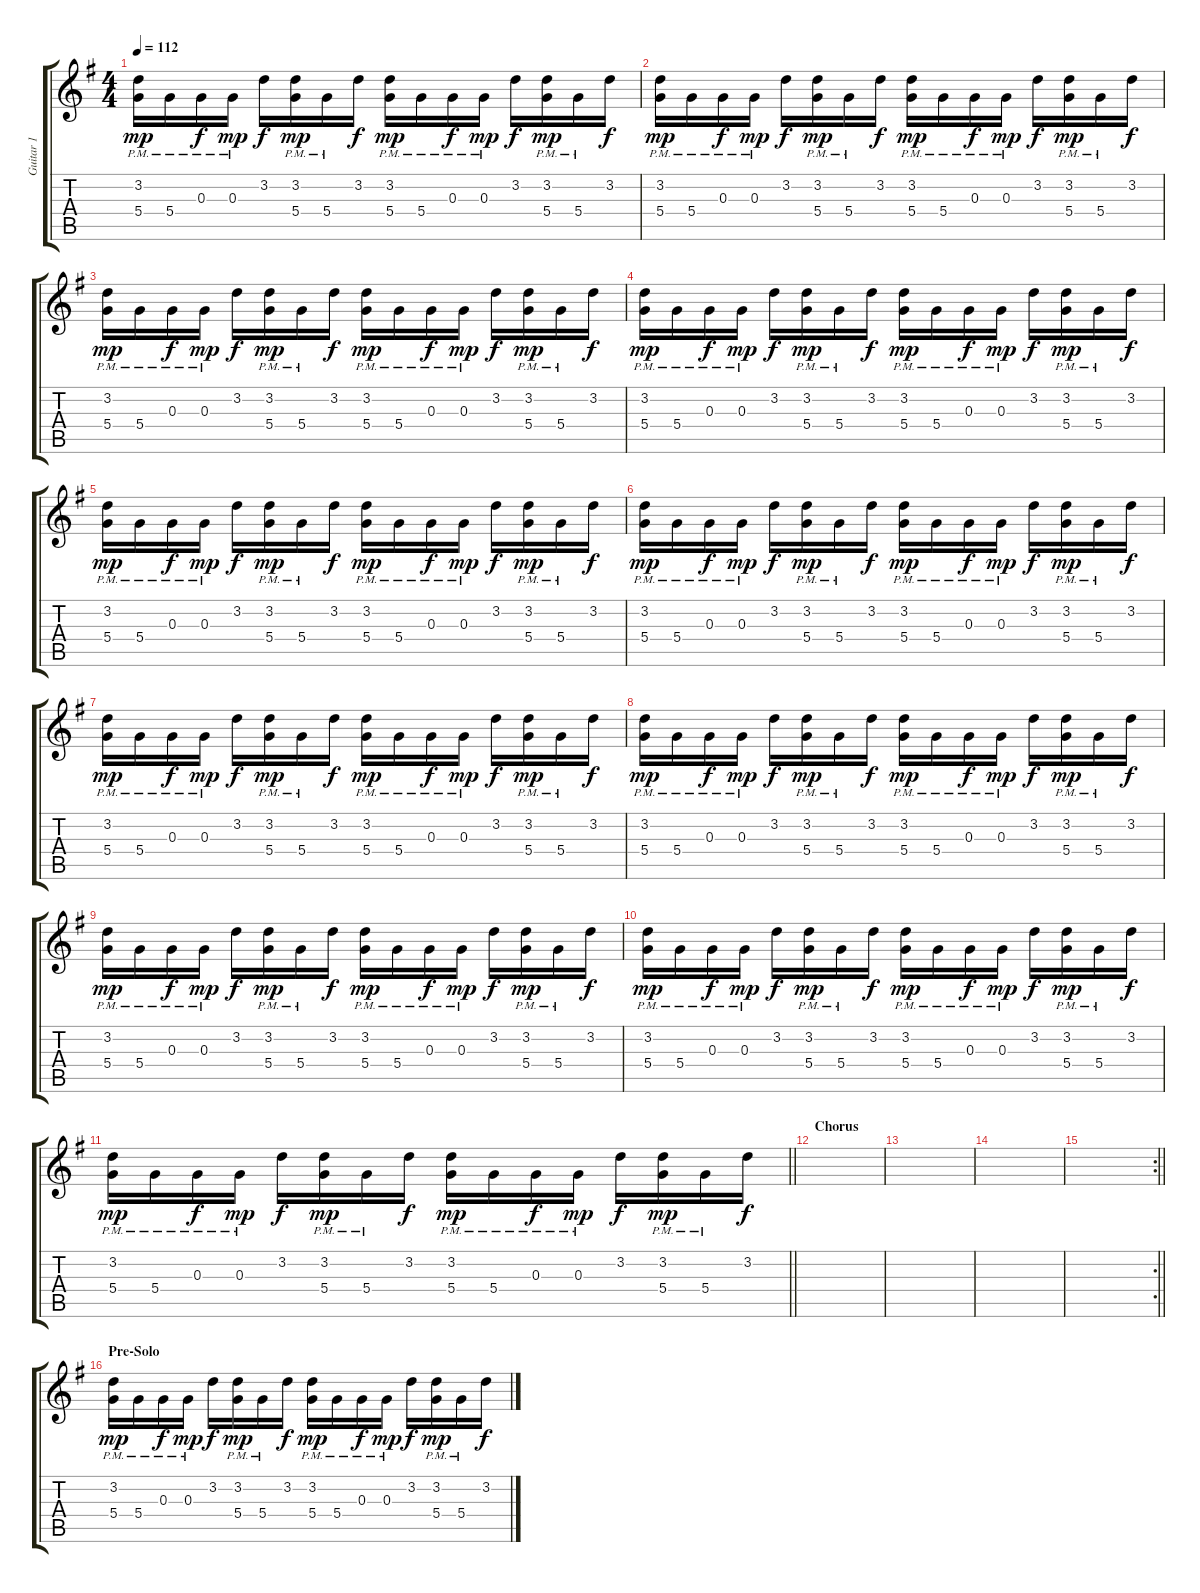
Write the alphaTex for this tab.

\track ("Guitar 1" "Guitar 1") {instrument electricguitarclean}
\staff {score tabs}
\tuning (E4 B3 G3 D3 A2 E2) {hide}
\ts (4 4)
\tempo 112
\clef g2
\ks g
(3.2 5.4{pm}).16{dy mp} 5.4{pm}.16 0.3{pm}.16{dy f} 0.3{pm}.16{dy mp} 3.2.16{dy f} (3.2 5.4{pm}).16{dy mp} 5.4{pm}.16 3.2.16{dy f} (3.2 5.4{pm}).16{dy mp} 5.4{pm}.16 0.3{pm}.16{dy f} 0.3{pm}.16{dy mp} 3.2.16{dy f} (3.2 5.4{pm}).16{dy mp} 5.4{pm}.16 3.2.16{dy f} |
(3.2 5.4{pm}).16{dy mp} 5.4{pm}.16 0.3{pm}.16{dy f} 0.3{pm}.16{dy mp} 3.2.16{dy f} (3.2 5.4{pm}).16{dy mp} 5.4{pm}.16 3.2.16{dy f} (3.2 5.4{pm}).16{dy mp} 5.4{pm}.16 0.3{pm}.16{dy f} 0.3{pm}.16{dy mp} 3.2.16{dy f} (3.2 5.4{pm}).16{dy mp} 5.4{pm}.16 3.2.16{dy f} |
(3.2 5.4{pm}).16{dy mp} 5.4{pm}.16 0.3{pm}.16{dy f} 0.3{pm}.16{dy mp} 3.2.16{dy f} (3.2 5.4{pm}).16{dy mp} 5.4{pm}.16 3.2.16{dy f} (3.2 5.4{pm}).16{dy mp} 5.4{pm}.16 0.3{pm}.16{dy f} 0.3{pm}.16{dy mp} 3.2.16{dy f} (3.2 5.4{pm}).16{dy mp} 5.4{pm}.16 3.2.16{dy f} |
(3.2 5.4{pm}).16{dy mp} 5.4{pm}.16 0.3{pm}.16{dy f} 0.3{pm}.16{dy mp} 3.2.16{dy f} (3.2 5.4{pm}).16{dy mp} 5.4{pm}.16 3.2.16{dy f} (3.2 5.4{pm}).16{dy mp} 5.4{pm}.16 0.3{pm}.16{dy f} 0.3{pm}.16{dy mp} 3.2.16{dy f} (3.2 5.4{pm}).16{dy mp} 5.4{pm}.16 3.2.16{dy f} |
(3.2 5.4{pm}).16{dy mp} 5.4{pm}.16 0.3{pm}.16{dy f} 0.3{pm}.16{dy mp} 3.2.16{dy f} (3.2 5.4{pm}).16{dy mp} 5.4{pm}.16 3.2.16{dy f} (3.2 5.4{pm}).16{dy mp} 5.4{pm}.16 0.3{pm}.16{dy f} 0.3{pm}.16{dy mp} 3.2.16{dy f} (3.2 5.4{pm}).16{dy mp} 5.4{pm}.16 3.2.16{dy f} |
(3.2 5.4{pm}).16{dy mp} 5.4{pm}.16 0.3{pm}.16{dy f} 0.3{pm}.16{dy mp} 3.2.16{dy f} (3.2 5.4{pm}).16{dy mp} 5.4{pm}.16 3.2.16{dy f} (3.2 5.4{pm}).16{dy mp} 5.4{pm}.16 0.3{pm}.16{dy f} 0.3{pm}.16{dy mp} 3.2.16{dy f} (3.2 5.4{pm}).16{dy mp} 5.4{pm}.16 3.2.16{dy f} |
(3.2 5.4{pm}).16{dy mp} 5.4{pm}.16 0.3{pm}.16{dy f} 0.3{pm}.16{dy mp} 3.2.16{dy f} (3.2 5.4{pm}).16{dy mp} 5.4{pm}.16 3.2.16{dy f} (3.2 5.4{pm}).16{dy mp} 5.4{pm}.16 0.3{pm}.16{dy f} 0.3{pm}.16{dy mp} 3.2.16{dy f} (3.2 5.4{pm}).16{dy mp} 5.4{pm}.16 3.2.16{dy f} |
(3.2 5.4{pm}).16{dy mp} 5.4{pm}.16 0.3{pm}.16{dy f} 0.3{pm}.16{dy mp} 3.2.16{dy f} (3.2 5.4{pm}).16{dy mp} 5.4{pm}.16 3.2.16{dy f} (3.2 5.4{pm}).16{dy mp} 5.4{pm}.16 0.3{pm}.16{dy f} 0.3{pm}.16{dy mp} 3.2.16{dy f} (3.2 5.4{pm}).16{dy mp} 5.4{pm}.16 3.2.16{dy f} |
(3.2 5.4{pm}).16{dy mp} 5.4{pm}.16 0.3{pm}.16{dy f} 0.3{pm}.16{dy mp} 3.2.16{dy f} (3.2 5.4{pm}).16{dy mp} 5.4{pm}.16 3.2.16{dy f} (3.2 5.4{pm}).16{dy mp} 5.4{pm}.16 0.3{pm}.16{dy f} 0.3{pm}.16{dy mp} 3.2.16{dy f} (3.2 5.4{pm}).16{dy mp} 5.4{pm}.16 3.2.16{dy f} |
(3.2 5.4{pm}).16{dy mp} 5.4{pm}.16 0.3{pm}.16{dy f} 0.3{pm}.16{dy mp} 3.2.16{dy f} (3.2 5.4{pm}).16{dy mp} 5.4{pm}.16 3.2.16{dy f} (3.2 5.4{pm}).16{dy mp} 5.4{pm}.16 0.3{pm}.16{dy f} 0.3{pm}.16{dy mp} 3.2.16{dy f} (3.2 5.4{pm}).16{dy mp} 5.4{pm}.16 3.2.16{dy f} |
\barLineRight lightlight
(3.2 5.4{pm}).16{dy mp} 5.4{pm}.16 0.3{pm}.16{dy f} 0.3{pm}.16{dy mp} 3.2.16{dy f} (3.2 5.4{pm}).16{dy mp} 5.4{pm}.16 3.2.16{dy f} (3.2 5.4{pm}).16{dy mp} 5.4{pm}.16 0.3{pm}.16{dy f} 0.3{pm}.16{dy mp} 3.2.16{dy f} (3.2 5.4{pm}).16{dy mp} 5.4{pm}.16 3.2.16{dy f} |
\section ("" "Chorus")
|
|
|
\rc 2
\barLineRight lightlight
|
\section ("" "Pre-Solo")
(3.2 5.4{pm}).16{dy mp} 5.4{pm}.16 0.3{pm}.16{dy f} 0.3{pm}.16{dy mp} 3.2.16{dy f} (3.2 5.4{pm}).16{dy mp} 5.4{pm}.16 3.2.16{dy f} (3.2 5.4{pm}).16{dy mp} 5.4{pm}.16 0.3{pm}.16{dy f} 0.3{pm}.16{dy mp} 3.2.16{dy f} (3.2 5.4{pm}).16{dy mp} 5.4{pm}.16 3.2.16{dy f}
